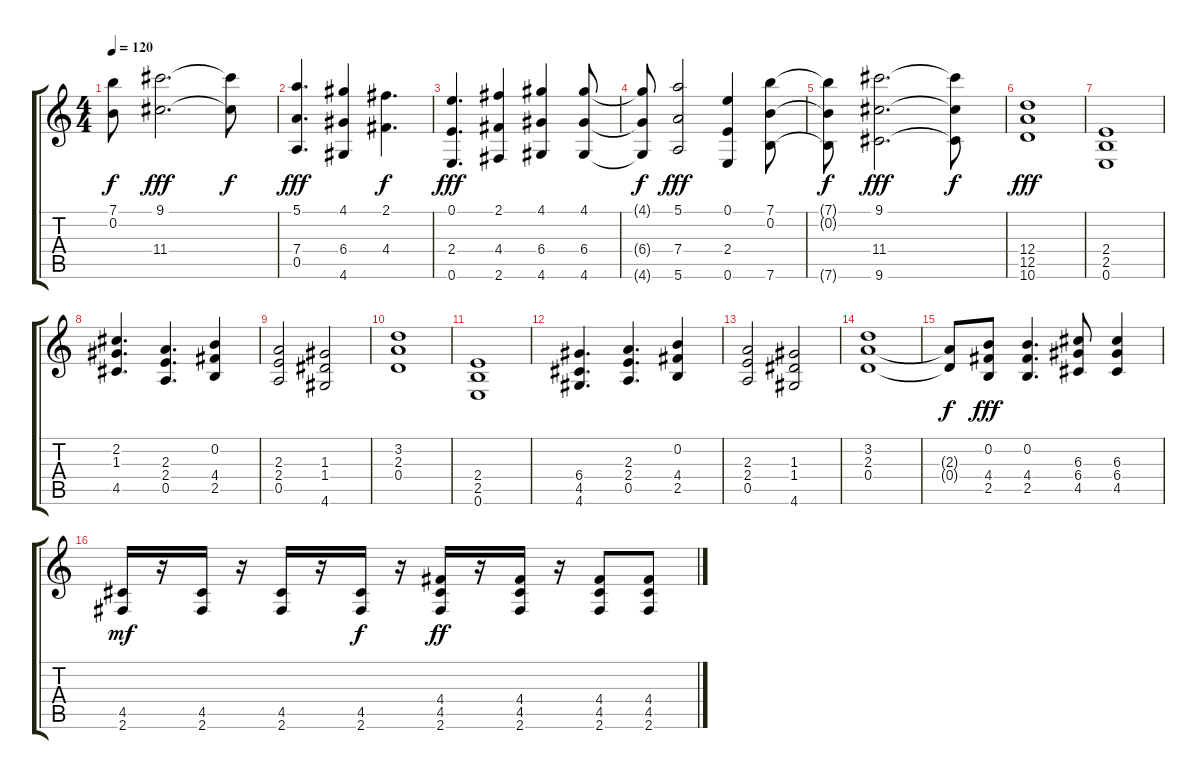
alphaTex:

\track "" {instrument distortionguitar}
\staff {score tabs}
\tuning (E4 B3 G3 D3 A2 E2) {hide}
\ts (4 4)
\tempo 120
\clef g2
\ks c
(7.1{t} 0.2{t}).8{dy f} (9.1 11.4).2{d dy fff} (9.1{t} 11.4{t}).8{dy f} |
(5.1 7.4 0.5).4{d dy fff} (4.1 6.4 4.6).4 (2.1 4.4).4{d dy f} |
(0.1 2.4 0.6).4{d dy fff} (2.1 4.4 2.6).4 (4.1 6.4 4.6).4 (4.1 6.4 4.6).8 |
(4.1{t} 6.4{t} 4.6{t}).8{dy f} (5.1 7.4 5.6).2{dy fff} (0.1 2.4 0.6).4 (7.1 0.2 7.6).8 |
(7.1{t} 0.2{t} 7.6{t}).8{dy f} (9.1 11.4 9.6).2{d dy fff} (9.1{t} 11.4{t} 9.6{t}).8{dy f} |
(12.4 12.5 10.6).1{dy fff} |
(2.4 2.5 0.6).1 |
(2.2 1.3 4.5).4{d} (2.3 2.4 0.5).4{d} (0.2 4.4 2.5).4 |
(2.3 2.4 0.5).2 (1.3 1.4 4.6).2 |
(3.2 2.3 0.4).1 |
(2.4 2.5 0.6).1 |
(6.4 4.5 4.6).4{d} (2.3 2.4 0.5).4{d} (0.2 4.4 2.5).4 |
(2.3 2.4 0.5).2 (1.3 1.4 4.6).2 |
(3.2 2.3 0.4).1 |
(2.3{t} 0.4{t}).8{dy f} (0.2 4.4 2.5).8{dy fff} (0.2 4.4 2.5).4{d} (6.3 6.4 4.5).8 (6.3 6.4 4.5).4 |
(4.5 2.6).16{dy mf} r.16 (4.5 2.6).16 r.16 (4.5 2.6).16 r.16 (4.5 2.6).16{dy f} r.16 (4.4 4.5 2.6).16{dy ff} r.16 (4.4 4.5 2.6).16 r.16 (4.4 4.5 2.6).8 (4.4 4.5 2.6).8
